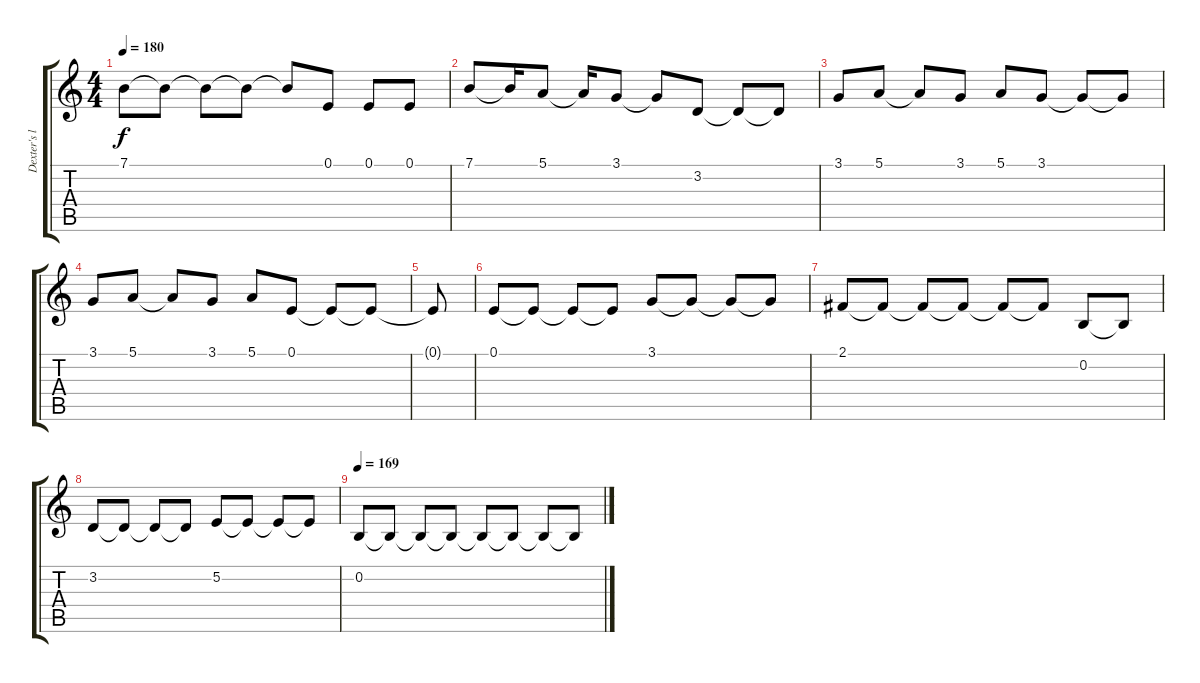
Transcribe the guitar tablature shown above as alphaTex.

\track ("Dexter's lyrics" "Dexter's l") {instrument vibraphone}
\staff {score tabs}
\tuning (E4 B3 G3 D3 A2 E2) {hide}
\ts (4 4)
\tempo 180
\clef g2
\ks c
7.1.8{dy f} 7.1{t}.8 7.1{t}.8 7.1{t}.8 7.1{t}.8 0.1.8 0.1.8 0.1.8 |
7.1.8 7.1{t}.16 5.1.8 5.1{t}.16 3.1.8 3.1{t}.8 3.2.8 3.2{t}.8 3.2{t}.8 |
3.1.8 5.1.8 5.1{t}.8 3.1.8 5.1.8 3.1.8 3.1{t}.8 3.1{t}.8 |
3.1.8 5.1.8 5.1{t}.8 3.1.8 5.1.8 0.1.8 0.1{t}.8 0.1{t}.8 |
0.1{t}.8 |
0.1.8 0.1{t}.8 0.1{t}.8 0.1{t}.8 3.1.8 3.1{t}.8 3.1{t}.8 3.1{t}.8 |
2.1.8 2.1{t}.8 2.1{t}.8 2.1{t}.8 2.1{t}.8 2.1{t}.8 0.2.8 0.2{t}.8 |
3.2.8 3.2{t}.8 3.2{t}.8 3.2{t}.8 5.2.8 5.2{t}.8 5.2{t}.8 5.2{t}.8 |
\tempo 169
0.2.8 0.2{t}.8 0.2{t}.8 0.2{t}.8 0.2{t}.8 0.2{t}.8 0.2{t}.8 0.2{t}.8
